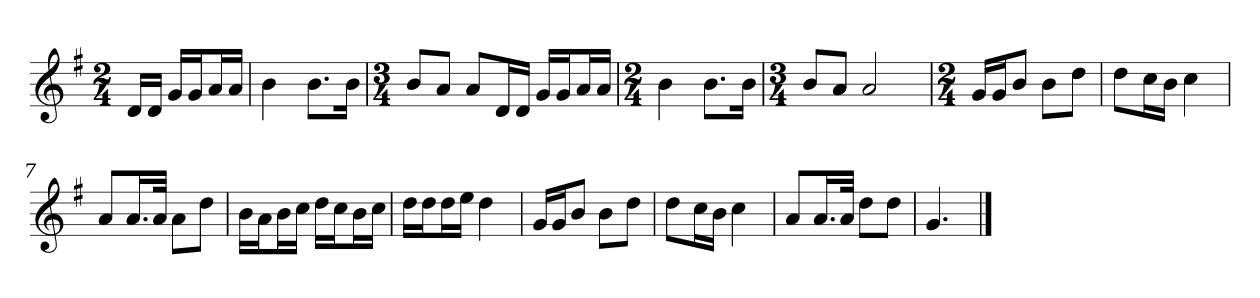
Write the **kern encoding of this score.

**kern
*part1
*staff1
*k[f#]
*M2/4
*MM120
=
16dLL
16dJJ
16gLL
16gJ
16aL
16aJJ
=1
4b
8.bL
16bJk
=2
*M3/4
8bL
8aJ
8aL
16dL
16dJJ
16gLL
16gJ
16aL
16aJJ
=3
*M2/4
4b
8.bL
16bJk
=4
*M3/4
8bL
8aJ
2a
=5
*M2/4
16gLL
16gJ
8bJ
8bL
8ddJ
=6
8ddL
16ccL
16bJJ
4cc
=7
8aL
16.aL
32aJJk
8aL
8ddJ
=8
16bLL
16aJ
16bL
16ccJJ
16ddLL
16ccJ
16bL
16ccJJ
=9
16ddLL
16ddJ
16ddL
16eeJJ
4dd
=10
16gLL
16gJ
8bJ
8bL
8ddJ
=11
8ddL
16ccL
16bJJ
4cc
=12
8aL
16.aL
32aJJk
8ddL
8ddJ
=13
4.g
==
*-
